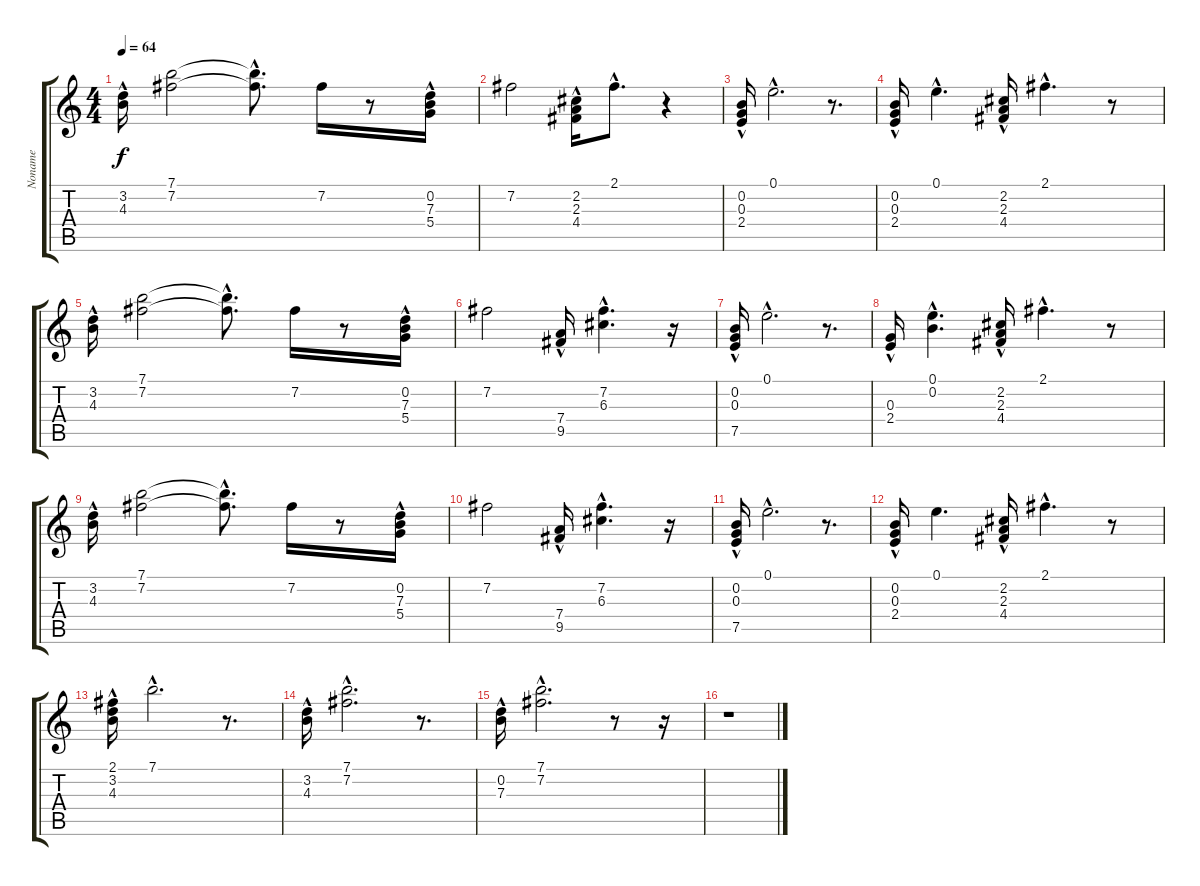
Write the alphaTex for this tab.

\track ("Noname" "Noname") {instrument acousticguitarsteel}
\staff {score tabs}
\tuning (E4 B3 G3 D3 A2 E2) {hide}
\ts (4 4)
\tempo 64
\clef g2
\ks c
(3.2{hac} 4.3{hac}).16{dy f} (7.1 7.2).2 (7.1{t} 7.2{hac t}).8{d} 7.2.16 r.8 (0.2 7.3{hac} 5.4).16 |
7.2.2 (2.2{hac} 2.3{hac} 4.4{hac}).16 2.1{hac}.8{d} r.4 |
(0.2{hac} 0.3{hac} 2.4{hac}).16 0.1{hac}.2{d} r.8{d} |
(0.2{hac} 0.3{hac} 2.4).16 0.1{hac}.4{d} (2.2{hac} 2.3 4.4{hac}).16 2.1{hac}.4{d} r.8 |
(3.2{hac} 4.3{hac}).16 (7.1 7.2).2 (7.1{t} 7.2{hac t}).8{d} 7.2.16 r.8 (0.2 7.3{hac} 5.4).16 |
7.2.2 (7.4{hac} 9.5{hac}).16 (7.2{hac} 6.3{hac}).4{d} r.16 |
(0.2{hac} 0.3{hac} 7.5{hac}).16 0.1{hac}.2{d} r.8{d} |
(0.3{hac} 2.4).16 (0.1{hac} 0.2{hac}).4{d} (2.2{hac} 2.3 4.4{hac}).16 2.1{hac}.4{d} r.8 |
(3.2{hac} 4.3{hac}).16 (7.1 7.2).2 (7.1{t} 7.2{hac t}).8{d} 7.2.16 r.8 (0.2 7.3{hac} 5.4).16 |
7.2.2 (7.4{hac} 9.5{hac}).16 (7.2{hac} 6.3{hac}).4{d} r.16 |
(0.2{hac} 0.3{hac} 7.5{hac}).16 0.1{hac}.2{d} r.8{d} |
(0.2{hac} 0.3{hac} 2.4{hac}).16 0.1.4{d} (2.2{hac} 2.3 4.4{hac}).16 2.1{hac}.4{d} r.8 |
(2.1{hac} 3.2{hac} 4.3{hac}).16 7.1{hac}.2{d} r.8{d} |
(3.2{hac} 4.3{hac}).16 (7.1{hac} 7.2{hac}).2{d} r.8{d} |
(0.2{hac} 7.3{hac}).16 (7.1{hac} 7.2{hac}).2{d} r.8 r.16 |
r.1
